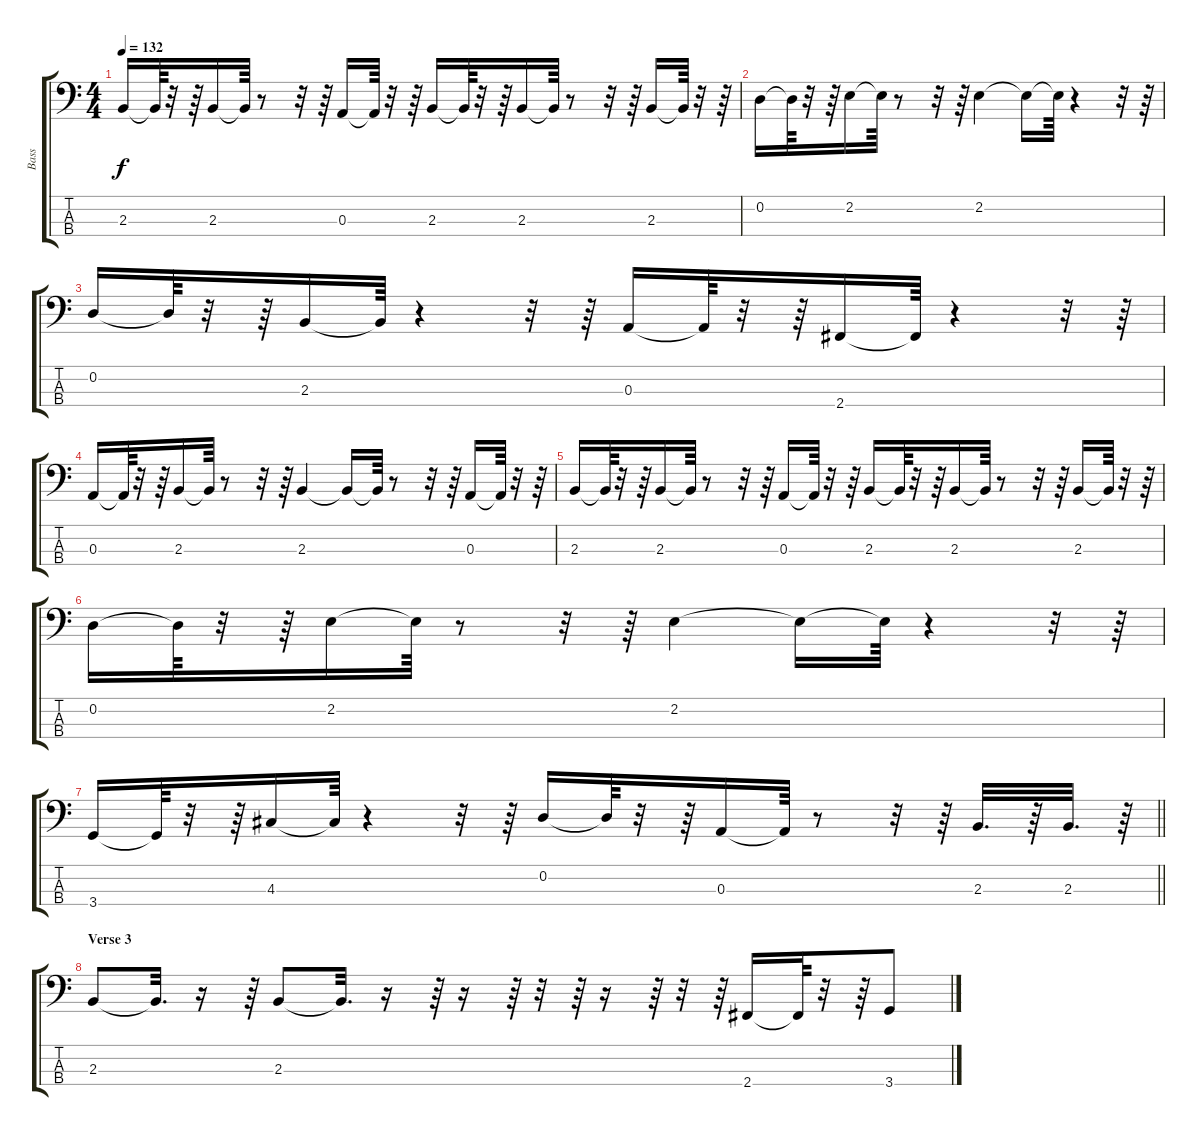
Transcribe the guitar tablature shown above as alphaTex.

\track ("Bass" "Bass") {instrument electricbassfinger}
\staff {score tabs}
\tuning (G2 D2 A1 E1) {hide}
\ts (4 4)
\tempo 132
\clef f4
\ks c
2.3.16{dy f} 2.3{t}.64 r.32 r.64 2.3.16 2.3{t}.64 r.8 r.32 r.64 0.3.16 0.3{t}.64 r.32 r.64 2.3.16 2.3{t}.64 r.32 r.64 2.3.16 2.3{t}.64 r.8 r.32 r.64 2.3.16 2.3{t}.64 r.32 r.64 |
0.2.16 0.2{t}.64 r.32 r.64 2.2.16 2.2{t}.64 r.8 r.32 r.64 2.2.4 2.2{t}.16 2.2{t}.64 r.4 r.32 r.64 |
0.2.16 0.2{t}.64 r.32 r.64 2.3.16 2.3{t}.64 r.4 r.32 r.64 0.3.16 0.3{t}.64 r.32 r.64 2.4.16 2.4{t}.64 r.4 r.32 r.64 |
0.3.16 0.3{t}.64 r.32 r.64 2.3.16 2.3{t}.64 r.8 r.32 r.64 2.3.4 2.3{t}.16 2.3{t}.64 r.8 r.32 r.64 0.3.16 0.3{t}.64 r.32 r.64 |
2.3.16 2.3{t}.64 r.32 r.64 2.3.16 2.3{t}.64 r.8 r.32 r.64 0.3.16 0.3{t}.64 r.32 r.64 2.3.16 2.3{t}.64 r.32 r.64 2.3.16 2.3{t}.64 r.8 r.32 r.64 2.3.16 2.3{t}.64 r.32 r.64 |
0.2.16 0.2{t}.64 r.32 r.64 2.2.16 2.2{t}.64 r.8 r.32 r.64 2.2.4 2.2{t}.16 2.2{t}.64 r.4 r.32 r.64 |
\barLineRight lightlight
3.4.16 3.4{t}.64 r.32 r.64 4.3.16 4.3{t}.64 r.4 r.32 r.64 0.2.16 0.2{t}.64 r.32 r.64 0.3.16 0.3{t}.64 r.8 r.32 r.64 2.3.32{d} r.64 2.3.32{d} r.64 |
\section ("" "Verse 3")
2.3.8 2.3{t}.32{d} r.16 r.64 2.3.8 2.3{t}.32{d} r.16 r.64 r.16 r.64 r.32 r.64 r.16 r.64 r.32 r.64 2.4.16 2.4{t}.64 r.32 r.64 3.4.8
